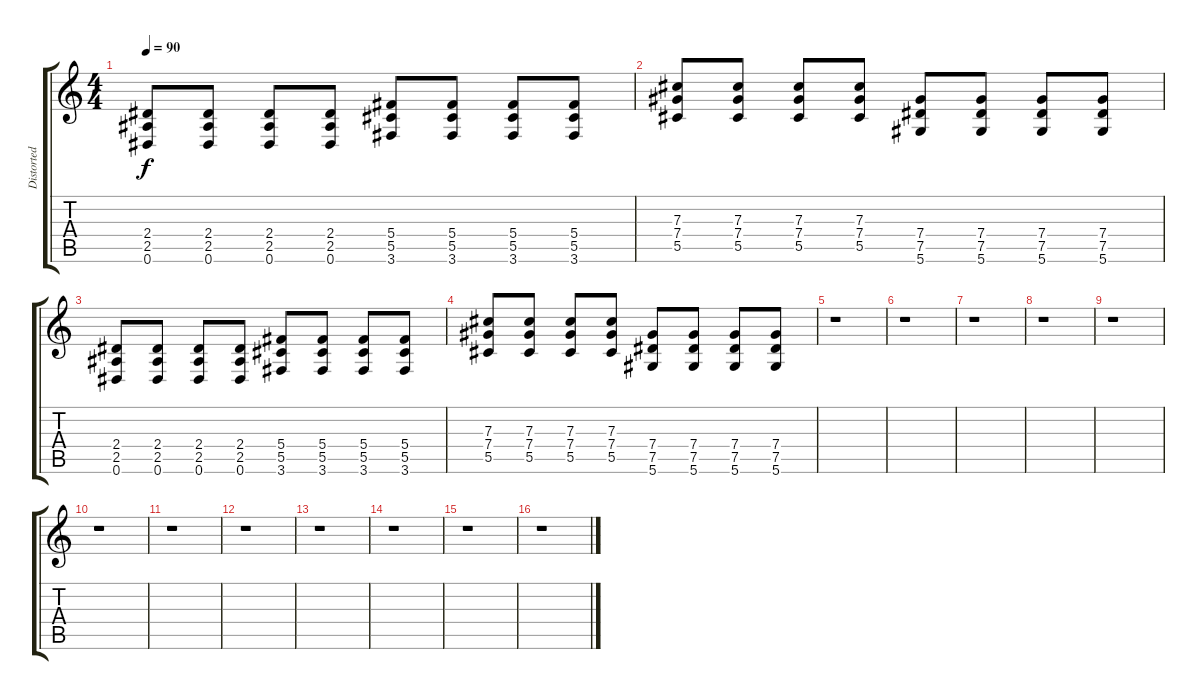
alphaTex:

\track ("Distorted Guitar" "Distorted ") {instrument distortionguitar}
\staff {score tabs}
\tuning (Eb4 Bb3 Gb3 Db3 Ab2 Eb2) {hide}
\ts (4 4)
\tempo 90
\clef g2
\ks c
(2.4 2.5 0.6).8{dy f} (2.4 2.5 0.6).8 (2.4 2.5 0.6).8 (2.4 2.5 0.6).8 (5.4 5.5 3.6).8 (5.4 5.5 3.6).8 (5.4 5.5 3.6).8 (5.4 5.5 3.6).8 |
(7.3 7.4 5.5).8 (7.3 7.4 5.5).8 (7.3 7.4 5.5).8 (7.3 7.4 5.5).8 (7.4 7.5 5.6).8 (7.4 7.5 5.6).8 (7.4 7.5 5.6).8 (7.4 7.5 5.6).8 |
(2.4 2.5 0.6).8 (2.4 2.5 0.6).8 (2.4 2.5 0.6).8 (2.4 2.5 0.6).8 (5.4 5.5 3.6).8 (5.4 5.5 3.6).8 (5.4 5.5 3.6).8 (5.4 5.5 3.6).8 |
(7.3 7.4 5.5).8 (7.3 7.4 5.5).8 (7.3 7.4 5.5).8 (7.3 7.4 5.5).8 (7.4 7.5 5.6).8 (7.4 7.5 5.6).8 (7.4 7.5 5.6).8 (7.4 7.5 5.6).8 |
r.1 |
r.1 |
r.1 |
r.1 |
r.1 |
r.1 |
r.1 |
r.1 |
r.1 |
r.1 |
r.1 |
r.1
